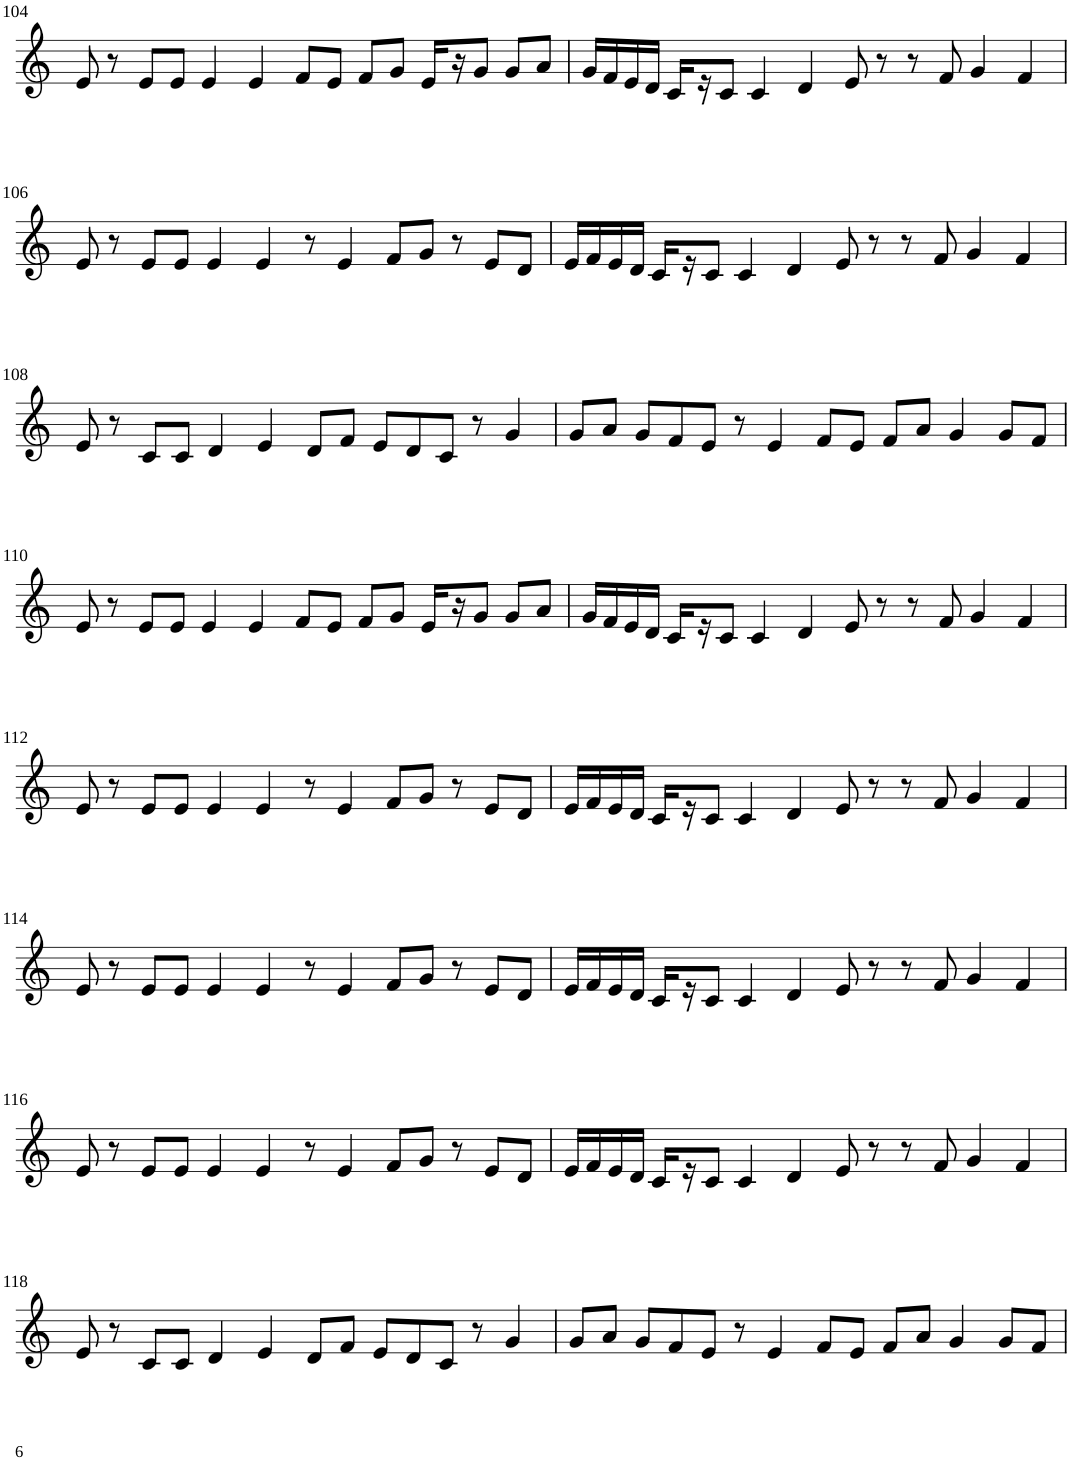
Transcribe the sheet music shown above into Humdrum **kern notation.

**kern
*part1
*staff1
*I"Violin
!!LO:PB:g=z
*clefG2
*k[]
*M8/4
=104
8e/
8r
8e/L
8e/J
4e/
4e/
8f/L
8e/J
8f/L
8g/J
16e/LL
16r
8g/J
8g/L
8a/J
=105
16g/LL
16f/
16e/
16d/JJ
16c/LL
16r
8c/J
4c/
4d/
8e/
8r
8r
8f/
4g/
4f/
!!LO:LB:g=z
=106
8e/
8r
8e/L
8e/J
4e/
4e/
8r
4e/
8f/L
8g/J
8r
8e/L
8d/J
=107
16e/LL
16f/
16e/
16d/JJ
16c/LL
16r
8c/J
4c/
4d/
8e/
8r
8r
8f/
4g/
4f/
!!LO:LB:g=z
=108
8e/
8r
8c/L
8c/J
4d/
4e/
8d/L
8f/J
8e/L
8d/
8c/J
8r
4g/
=109
8g/L
8a/J
8g/L
8f/
8e/J
8r
4e/
8f/L
8e/J
8f/L
8a/J
4g/
8g/L
8f/J
!!LO:LB:g=z
=110
8e/
8r
8e/L
8e/J
4e/
4e/
8f/L
8e/J
8f/L
8g/J
16e/LL
16r
8g/J
8g/L
8a/J
=111
16g/LL
16f/
16e/
16d/JJ
16c/LL
16r
8c/J
4c/
4d/
8e/
8r
8r
8f/
4g/
4f/
!!LO:LB:g=z
=112
8e/
8r
8e/L
8e/J
4e/
4e/
8r
4e/
8f/L
8g/J
8r
8e/L
8d/J
=113
16e/LL
16f/
16e/
16d/JJ
16c/LL
16r
8c/J
4c/
4d/
8e/
8r
8r
8f/
4g/
4f/
!!LO:LB:g=z
=114
8e/
8r
8e/L
8e/J
4e/
4e/
8r
4e/
8f/L
8g/J
8r
8e/L
8d/J
=115
16e/LL
16f/
16e/
16d/JJ
16c/LL
16r
8c/J
4c/
4d/
8e/
8r
8r
8f/
4g/
4f/
!!LO:LB:g=z
=116
8e/
8r
8e/L
8e/J
4e/
4e/
8r
4e/
8f/L
8g/J
8r
8e/L
8d/J
=117
16e/LL
16f/
16e/
16d/JJ
16c/LL
16r
8c/J
4c/
4d/
8e/
8r
8r
8f/
4g/
4f/
!!LO:LB:g=z
=118
8e/
8r
8c/L
8c/J
4d/
4e/
8d/L
8f/J
8e/L
8d/
8c/J
8r
4g/
=119
8g/L
8a/J
8g/L
8f/
8e/J
8r
4e/
8f/L
8e/J
8f/L
8a/J
4g/
8g/L
8f/J
=
*-
